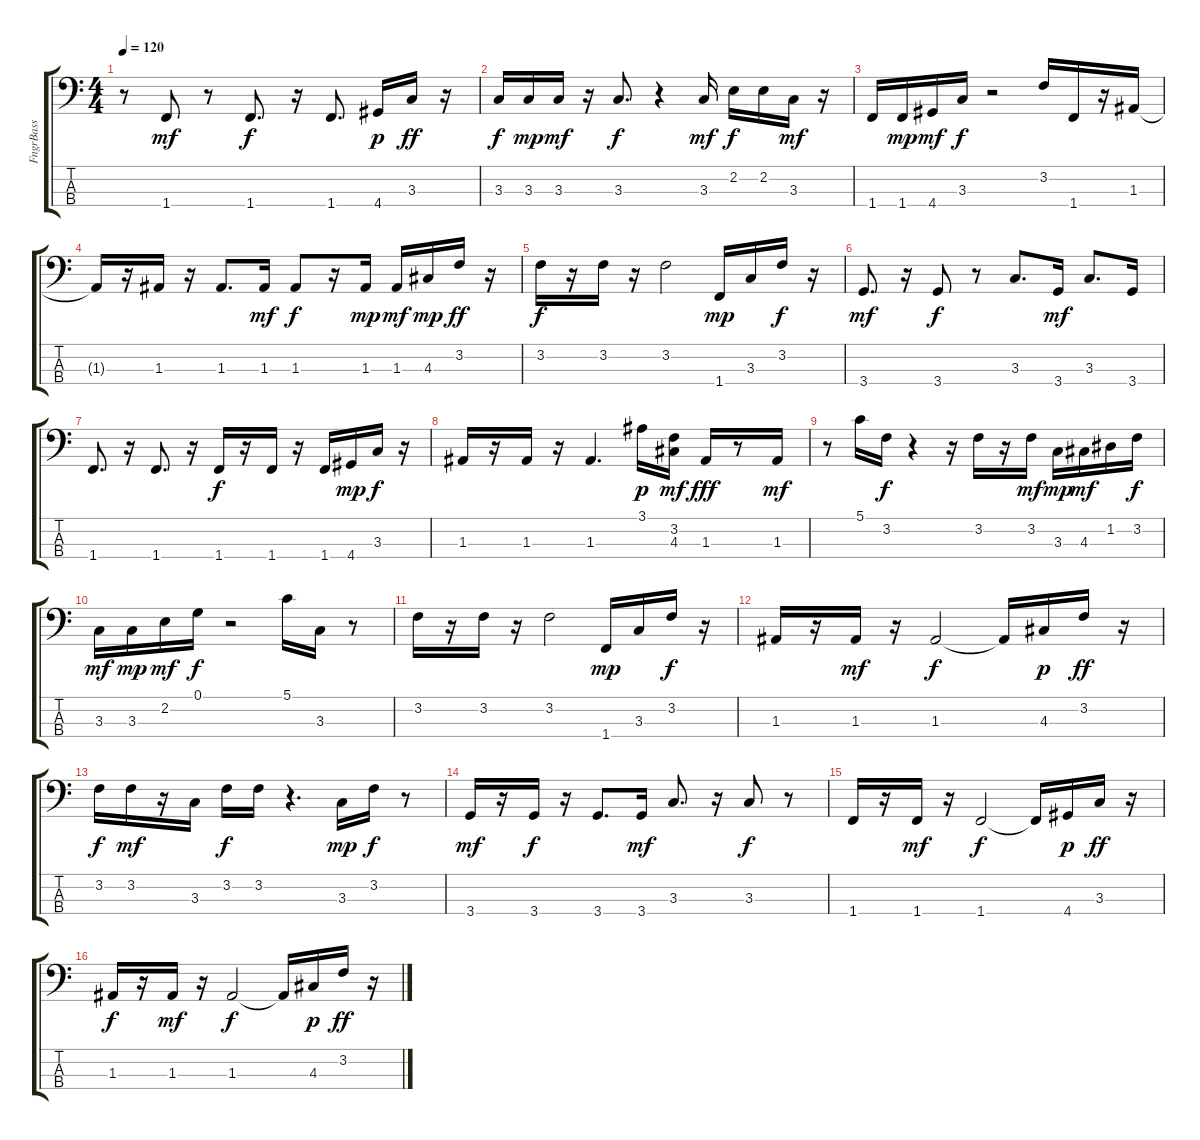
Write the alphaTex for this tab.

\track ("FngrBass" "FngrBass") {instrument electricbassfinger}
\staff {score tabs}
\tuning (G2 D2 A1 E1) {hide}
\ts (4 4)
\tempo 120
\clef f4
\ks c
r.8{dy f} 1.4.8{dy mf} r.8 1.4.8{d dy f} r.16 1.4.8{d} 4.4.16{dy p} 3.3.16{dy ff} r.16 |
3.3.16{dy f} 3.3.16{dy mp} 3.3.16{dy mf} r.16 3.3.8{d dy f} r.4 3.3.16{dy mf} 2.2.16{dy f} 2.2.16 3.3.16{dy mf} r.16 |
1.4.16 1.4.16{dy mp} 4.4.16{dy mf} 3.3.16{dy f} r.2 3.2.16 1.4.16 r.16 1.3.16 |
1.3{t}.16 r.16 1.3.16 r.16 1.3.8{d} 1.3.16{dy mf} 1.3.8{dy f} r.16 1.3.16{dy mp} 1.3.16{dy mf} 4.3.16{dy mp} 3.2.16{dy ff} r.16 |
3.2.16{dy f} r.16 3.2.16 r.16 3.2.2 1.4.16{dy mp} 3.3.16 3.2.16{dy f} r.16 |
3.4.8{d dy mf} r.16 3.4.8{dy f} r.8 3.3.8{d} 3.4.16{dy mf} 3.3.8{d} 3.4.16 |
1.4.8{d} r.16 1.4.8{d} r.16 1.4.16{dy f} r.16 1.4.16 r.16 1.4.16 4.4.16{dy mp} 3.3.16{dy f} r.16 |
1.3.16 r.16 1.3.16 r.16 1.3.4{d} 3.1.16{dy p} (3.2 4.3).16{dy mf} 1.3.16{dy fff} r.8 1.3.16{dy mf} |
r.8 5.1.16 3.2.16{dy f} r.4 r.16 3.2.16 r.16 3.2.16{dy mf} 3.3.16{dy mp} 4.3.16{dy mf} 1.2.16 3.2.16{dy f} |
3.3.16{dy mf} 3.3.16{dy mp} 2.2.16{dy mf} 0.1.16{dy f} r.2 5.1.16 3.3.16 r.8 |
3.2.16 r.16 3.2.16 r.16 3.2.2 1.4.16{dy mp} 3.3.16 3.2.16{dy f} r.16 |
1.3.16 r.16 1.3.16{dy mf} r.16 1.3.2{dy f} 1.3{t}.16 4.3.16{dy p} 3.2.16{dy ff} r.16 |
3.2.16{dy f} 3.2.16{dy mf} r.16 3.3.16 3.2.16{dy f} 3.2.16 r.4{d} 3.3.16{dy mp} 3.2.16{dy f} r.8 |
3.4.16{dy mf} r.16 3.4.16{dy f} r.16 3.4.8{d} 3.4.16{dy mf} 3.3.8{d} r.16 3.3.8{dy f} r.8 |
1.4.16 r.16 1.4.16{dy mf} r.16 1.4.2{dy f} 1.4{t}.16 4.4.16{dy p} 3.3.16{dy ff} r.16 |
1.3.16{dy f} r.16 1.3.16{dy mf} r.16 1.3.2{dy f} 1.3{t}.16 4.3.16{dy p} 3.2.16{dy ff} r.16
